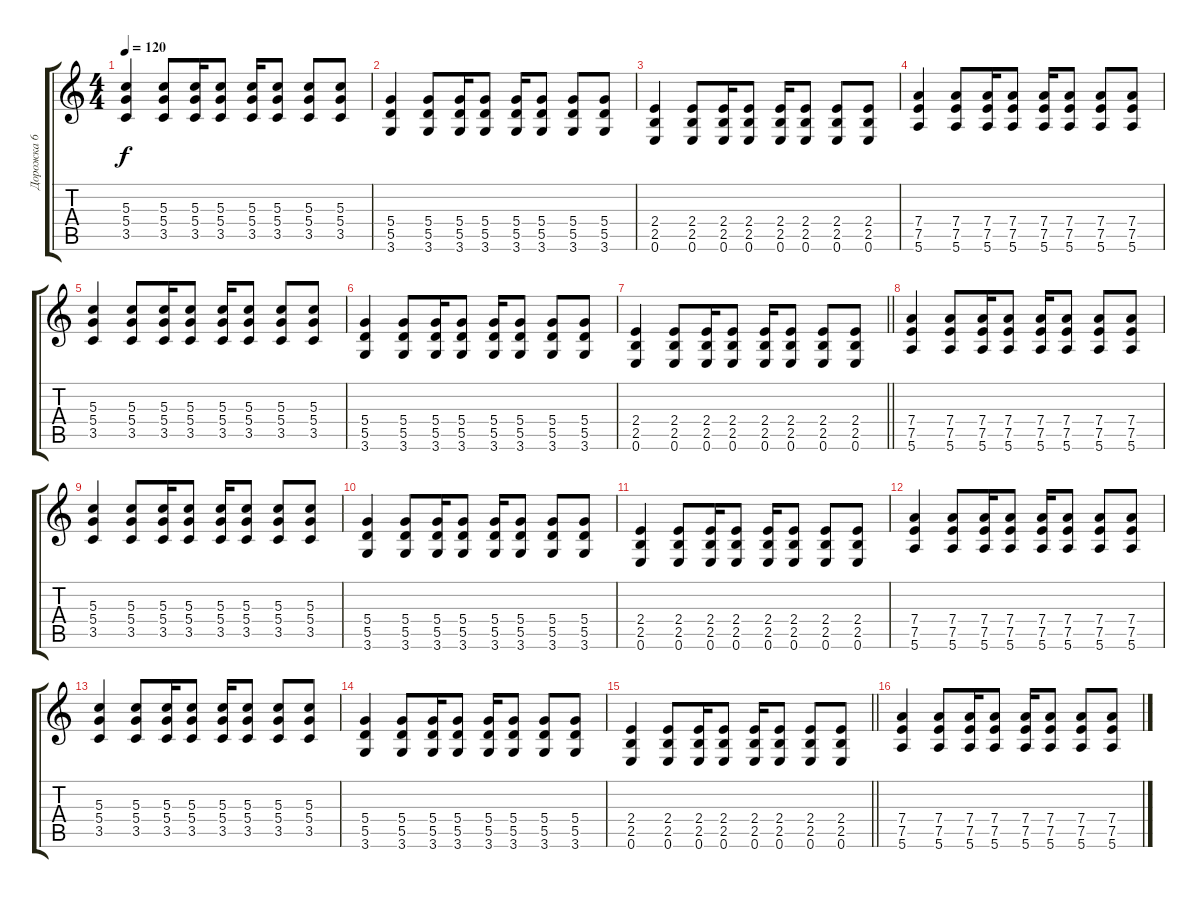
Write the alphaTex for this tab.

\track ("Дорожка 6" "Дорожка 6") {instrument distortionguitar}
\staff {score tabs}
\tuning (E4 B3 G3 D3 A2 E2) {hide}
\ts (4 4)
\tempo 120
\clef g2
\ks c
(5.3 5.4 3.5).4{dy f} (5.3 5.4 3.5).8 (5.3 5.4 3.5).16 (5.3 5.4 3.5).8 (5.3 5.4 3.5).16 (5.3 5.4 3.5).8 (5.3 5.4 3.5).8 (5.3 5.4 3.5).8 |
(5.4 5.5 3.6).4 (5.4 5.5 3.6).8 (5.4 5.5 3.6).16 (5.4 5.5 3.6).8 (5.4 5.5 3.6).16 (5.4 5.5 3.6).8 (5.4 5.5 3.6).8 (5.4 5.5 3.6).8 |
(2.4 2.5 0.6).4 (2.4 2.5 0.6).8 (2.4 2.5 0.6).16 (2.4 2.5 0.6).8 (2.4 2.5 0.6).16 (2.4 2.5 0.6).8 (2.4 2.5 0.6).8 (2.4 2.5 0.6).8 |
(7.4 7.5 5.6).4 (7.4 7.5 5.6).8 (7.4 7.5 5.6).16 (7.4 7.5 5.6).8 (7.4 7.5 5.6).16 (7.4 7.5 5.6).8 (7.4 7.5 5.6).8 (7.4 7.5 5.6).8 |
(5.3 5.4 3.5).4 (5.3 5.4 3.5).8 (5.3 5.4 3.5).16 (5.3 5.4 3.5).8 (5.3 5.4 3.5).16 (5.3 5.4 3.5).8 (5.3 5.4 3.5).8 (5.3 5.4 3.5).8 |
(5.4 5.5 3.6).4 (5.4 5.5 3.6).8 (5.4 5.5 3.6).16 (5.4 5.5 3.6).8 (5.4 5.5 3.6).16 (5.4 5.5 3.6).8 (5.4 5.5 3.6).8 (5.4 5.5 3.6).8 |
\barLineRight lightlight
(2.4 2.5 0.6).4 (2.4 2.5 0.6).8 (2.4 2.5 0.6).16 (2.4 2.5 0.6).8 (2.4 2.5 0.6).16 (2.4 2.5 0.6).8 (2.4 2.5 0.6).8 (2.4 2.5 0.6).8 |
(7.4 7.5 5.6).4 (7.4 7.5 5.6).8 (7.4 7.5 5.6).16 (7.4 7.5 5.6).8 (7.4 7.5 5.6).16 (7.4 7.5 5.6).8 (7.4 7.5 5.6).8 (7.4 7.5 5.6).8 |
(5.3 5.4 3.5).4 (5.3 5.4 3.5).8 (5.3 5.4 3.5).16 (5.3 5.4 3.5).8 (5.3 5.4 3.5).16 (5.3 5.4 3.5).8 (5.3 5.4 3.5).8 (5.3 5.4 3.5).8 |
(5.4 5.5 3.6).4 (5.4 5.5 3.6).8 (5.4 5.5 3.6).16 (5.4 5.5 3.6).8 (5.4 5.5 3.6).16 (5.4 5.5 3.6).8 (5.4 5.5 3.6).8 (5.4 5.5 3.6).8 |
(2.4 2.5 0.6).4 (2.4 2.5 0.6).8 (2.4 2.5 0.6).16 (2.4 2.5 0.6).8 (2.4 2.5 0.6).16 (2.4 2.5 0.6).8 (2.4 2.5 0.6).8 (2.4 2.5 0.6).8 |
(7.4 7.5 5.6).4 (7.4 7.5 5.6).8 (7.4 7.5 5.6).16 (7.4 7.5 5.6).8 (7.4 7.5 5.6).16 (7.4 7.5 5.6).8 (7.4 7.5 5.6).8 (7.4 7.5 5.6).8 |
(5.3 5.4 3.5).4 (5.3 5.4 3.5).8 (5.3 5.4 3.5).16 (5.3 5.4 3.5).8 (5.3 5.4 3.5).16 (5.3 5.4 3.5).8 (5.3 5.4 3.5).8 (5.3 5.4 3.5).8 |
(5.4 5.5 3.6).4 (5.4 5.5 3.6).8 (5.4 5.5 3.6).16 (5.4 5.5 3.6).8 (5.4 5.5 3.6).16 (5.4 5.5 3.6).8 (5.4 5.5 3.6).8 (5.4 5.5 3.6).8 |
\barLineRight lightlight
(2.4 2.5 0.6).4 (2.4 2.5 0.6).8 (2.4 2.5 0.6).16 (2.4 2.5 0.6).8 (2.4 2.5 0.6).16 (2.4 2.5 0.6).8 (2.4 2.5 0.6).8 (2.4 2.5 0.6).8 |
(7.4 7.5 5.6).4 (7.4 7.5 5.6).8 (7.4 7.5 5.6).16 (7.4 7.5 5.6).8 (7.4 7.5 5.6).16 (7.4 7.5 5.6).8 (7.4 7.5 5.6).8 (7.4 7.5 5.6).8
